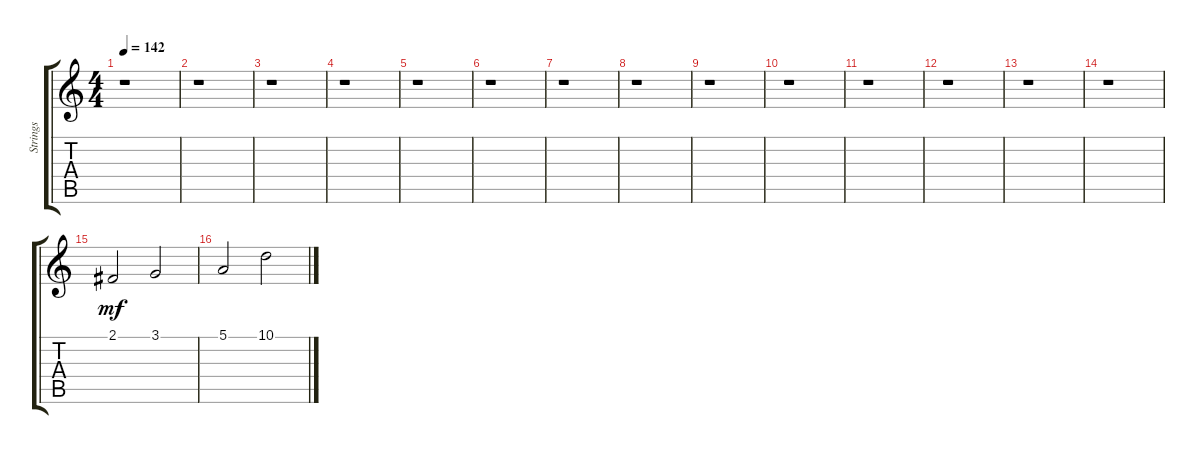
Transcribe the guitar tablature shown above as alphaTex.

\track ("Strings" "Strings") {instrument stringensemble2}
\staff {score tabs}
\tuning (E4 B3 G3 D3 A2 E2) {hide}
\ts (4 4)
\tempo 142
\clef g2
\ks c
r.1{dy mf} |
r.1 |
r.1 |
r.1 |
r.1 |
r.1 |
r.1 |
r.1 |
r.1 |
r.1 |
r.1 |
r.1 |
r.1 |
r.1 |
2.1.2 3.1.2 |
5.1.2 10.1.2
